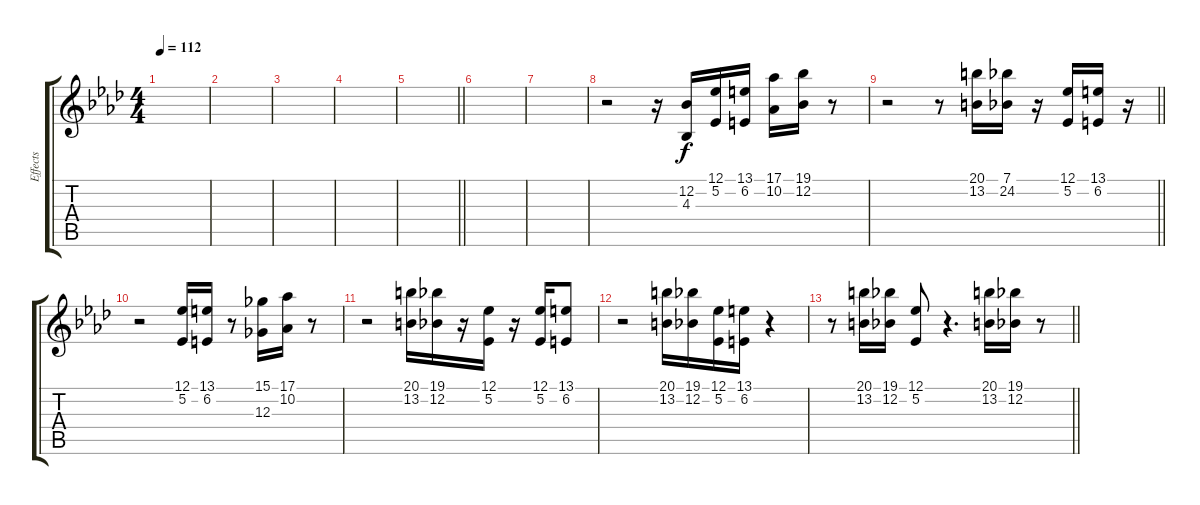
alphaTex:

\track ("Effects" "Effects") {instrument stringensemble1}
\staff {score tabs}
\tuning (Eb4 Bb3 Gb3 Db3 Ab2 Db2) {hide}
\ts (4 4)
\tempo 112
\clef g2
\ks ab
|
|
|
|
\barLineRight lightlight
|
|
|
r.2 r.16 (12.2 4.3).16{volume 16} (12.1 5.2).16 (13.1 6.2).16 (17.1 10.2).16 (19.1 12.2).16 r.8 |
\barLineRight lightlight
r.2 r.8 (20.1 13.2).16 (7.1 24.2).16 r.16 (12.1 5.2).16 (13.1 6.2).16 r.16 |
r.2 (12.1 5.2).16 (13.1 6.2).16 r.8 (15.1 12.3).16 (17.1 10.2).16 r.8 |
r.2 (20.1 13.2).16 (19.1 12.2).16 r.16 (12.1 5.2).16 r.16 (12.1 5.2).16 (13.1 6.2).8 |
r.2 (20.1 13.2).16 (19.1 12.2).16 (12.1 5.2).16 (13.1 6.2).16 r.4 |
\barLineRight lightlight
r.8 (20.1 13.2).16 (19.1 12.2).16 (12.1 5.2).8 r.4{d} (20.1 13.2).16 (19.1 12.2).16 r.8
